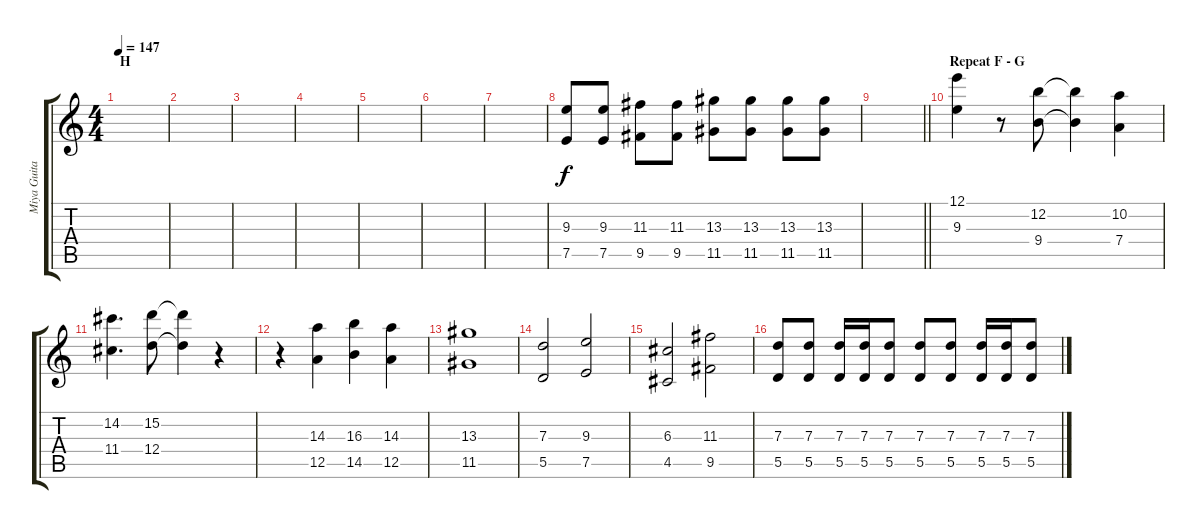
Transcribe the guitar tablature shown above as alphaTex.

\track ("Miya Guitar III" "Miya Guita") {instrument distortionguitar}
\staff {score tabs}
\tuning (E4 B3 G3 D3 A2 E2) {hide}
\ts (4 4)
\section ("" "H")
\tempo 147
\clef g2
\ks c
|
|
|
|
|
|
|
(9.3 7.5).8 (9.3 7.5).8 (11.3 9.5).8 (11.3 9.5).8 (13.3 11.5).8 (13.3 11.5).8 (13.3 11.5).8 (13.3 11.5).8 |
\barLineRight lightlight
|
\section ("" "Repeat F - G")
(12.1 9.3).4 r.8 (12.2 9.4).8 (12.2{t} 9.4{t}).4 (10.2 7.4).4 |
(14.2 11.4).4{d} (15.2 12.4).8 (15.2{t} 12.4{t}).4 r.4 |
r.4 (14.3 12.5).4 (16.3 14.5).4 (14.3 12.5).4 |
(13.3 11.5).1 |
(7.3 5.5).2 (9.3 7.5).2 |
(6.3 4.5).2 (11.3 9.5).2 |
(7.3 5.5).8 (7.3 5.5).8 (7.3 5.5).16 (7.3 5.5).16 (7.3 5.5).8 (7.3 5.5).8 (7.3 5.5).8 (7.3 5.5).16 (7.3 5.5).16 (7.3 5.5).8
